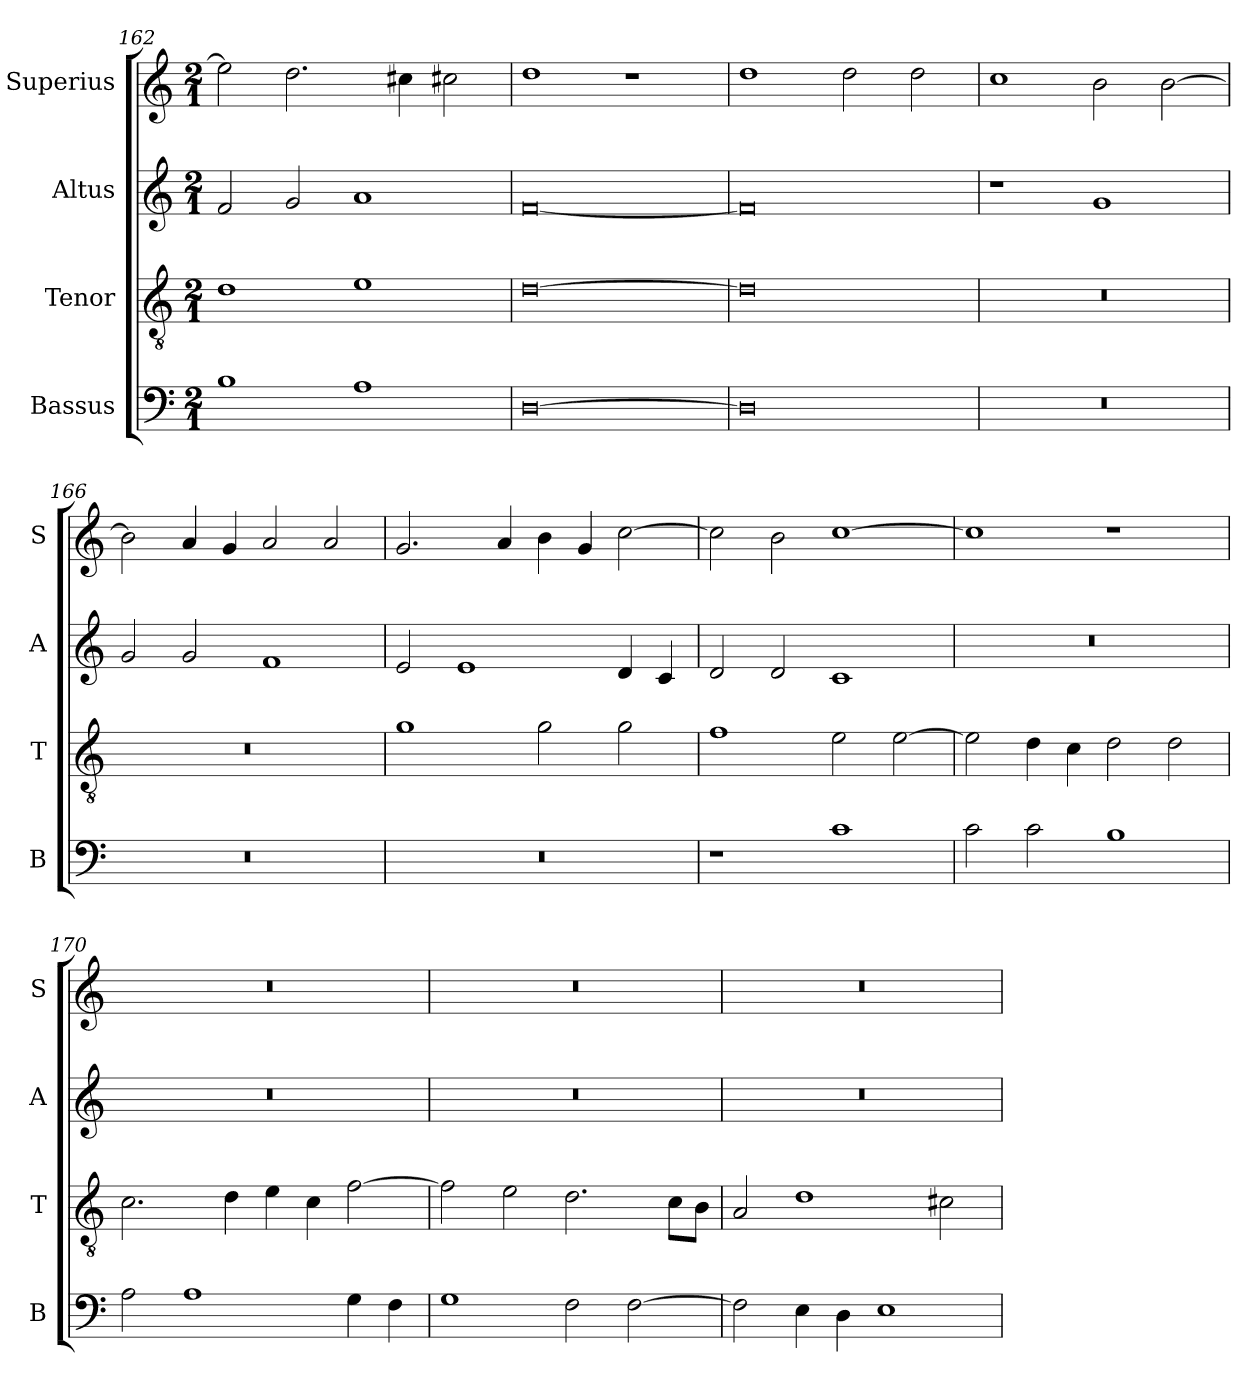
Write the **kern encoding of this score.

**kern	**kern	**kern	**kern
*part4	*part3	*part2	*part1
*staff4	*staff3	*staff2	*staff1
*I"Bassus	*I"Tenor	*I"Altus	*I"Superius
*I'B	*I'T	*I'A	*I'S
*clefF4	*clefGv2	*clefG2	*clefG2
*k[]	*k[]	*k[]	*k[]
*C:	*C:	*C:	*C:
*M2/1	*M2/1	*M2/1	*M2/1
=162	=162	=162	=162
1B	1d	2f	2ee]
.	.	2g	2.dd
1A	1e	1a	.
.	.	.	4cc#X
.	.	.	2cc#X
=163	=163	=163	=163
[0D	[0d	[0f	1dd
.	.	.	1r
=164	=164	=164	=164
0D]	0d]	0f]	1dd
.	.	.	2dd
.	.	.	2dd
=165	=165	=165	=165
0r	0r	1r	1cc
.	.	1g	2b
.	.	.	[2b
=166	=166	=166	=166
0r	0r	2g	2b]
.	.	2g	4a
.	.	.	4g
.	.	1f	2a
.	.	.	2a
=167	=167	=167	=167
0r	1g	2e	2.g
.	.	1e	.
.	.	.	4a
.	2g	.	4b
.	.	.	4g
.	2g	4d	[2cc
.	.	4c	.
=168	=168	=168	=168
1r	1f	2d	2cc]
.	.	2d	2b
1c	2e	1c	[1cc
.	[2e	.	.
=169	=169	=169	=169
2c	2e]	0r	1cc]
2c	4d	.	.
.	4c	.	.
1B	2d	.	1r
.	2d	.	.
=170	=170	=170	=170
2A	2.c	0r	0r
1A	.	.	.
.	4d	.	.
.	4e	.	.
.	4c	.	.
4G	[2f	.	.
4F	.	.	.
=171	=171	=171	=171
1G	2f]	0r	0r
.	2e	.	.
2F	2.d	.	.
[2F	.	.	.
.	8cL	.	.
.	8BJ	.	.
=172	=172	=172	=172
2F]	2A	0r	0r
4E	1d	.	.
4D	.	.	.
1E	.	.	.
.	2c#X	.	.
=	=	=	=
*-	*-	*-	*-
